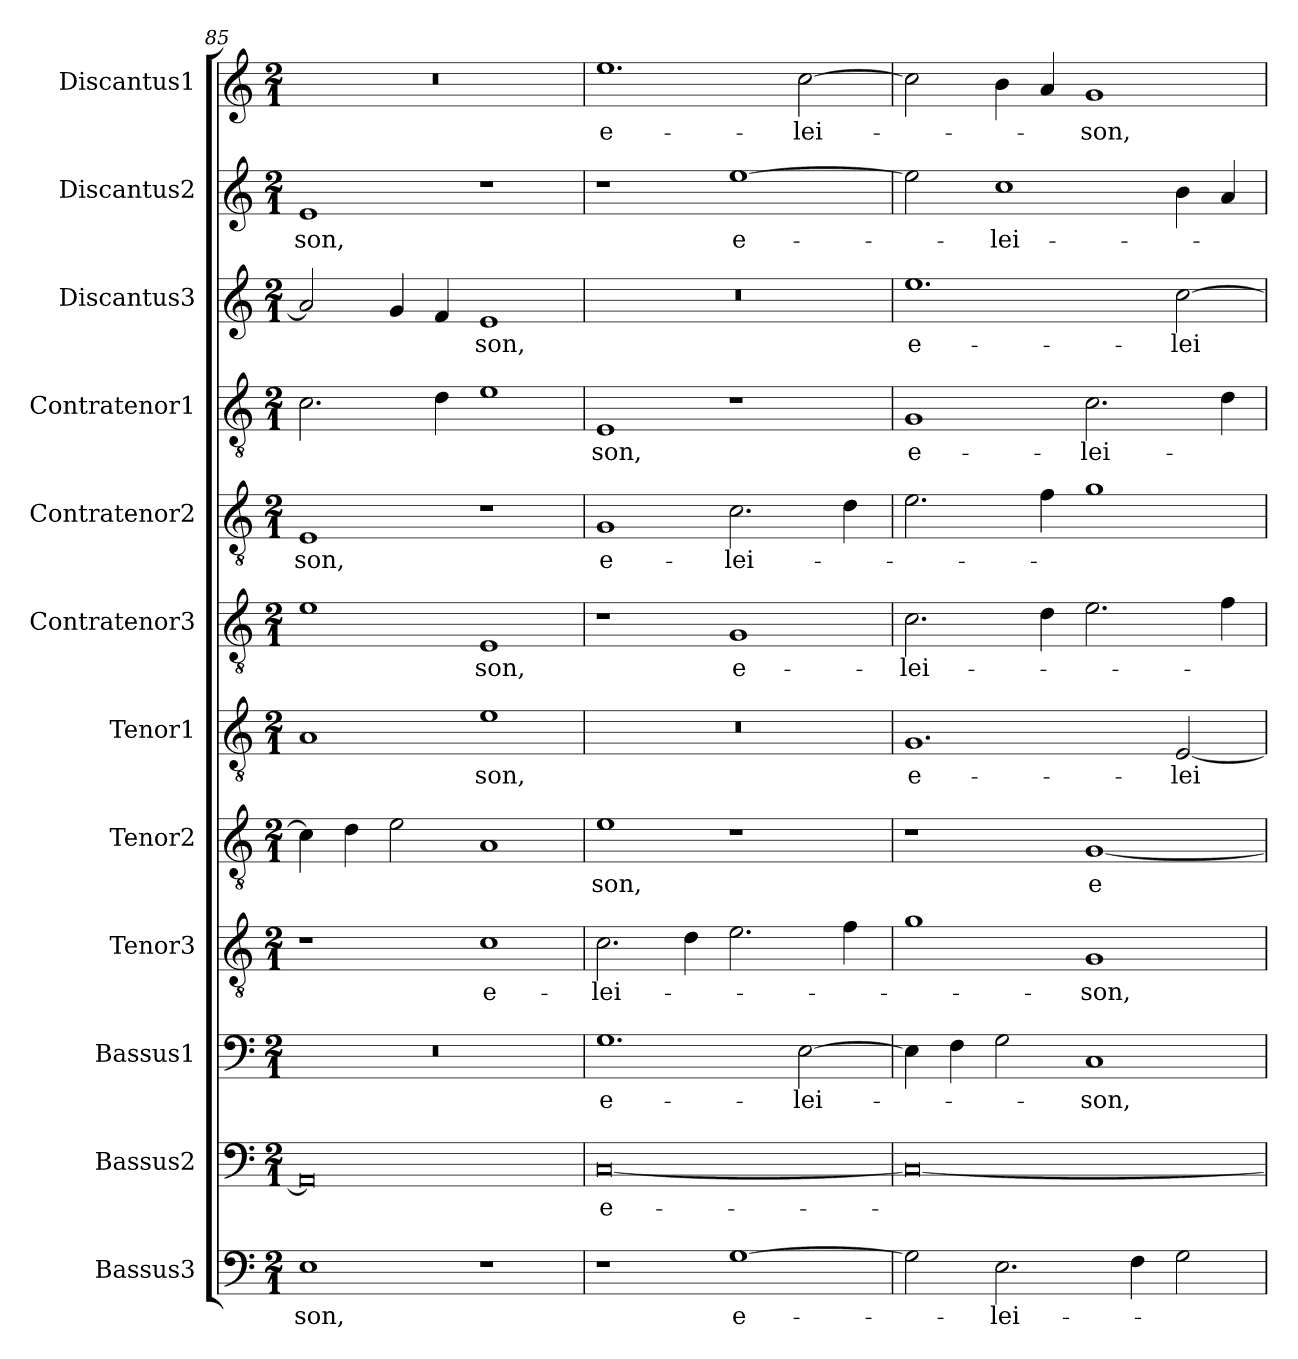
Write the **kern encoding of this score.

**kern	**text	**kern	**text	**kern	**text	**kern	**text	**kern	**text	**kern	**text	**kern	**text	**kern	**text	**kern	**text	**kern	**text	**kern	**text	**kern	**text
*part12	*part12	*part11	*part11	*part10	*part10	*part9	*part9	*part8	*part8	*part7	*part7	*part6	*part6	*part5	*part5	*part4	*part4	*part3	*part3	*part2	*part2	*part1	*part1
*staff12	*staff12	*staff11	*staff11	*staff10	*staff10	*staff9	*staff9	*staff8	*staff8	*staff7	*staff7	*staff6	*staff6	*staff5	*staff5	*staff4	*staff4	*staff3	*staff3	*staff2	*staff2	*staff1	*staff1
*I"Bassus3	*	*I"Bassus2	*	*I"Bassus1	*	*I"Tenor3	*	*I"Tenor2	*	*I"Tenor1	*	*I"Contratenor3	*	*I"Contratenor2	*	*I"Contratenor1	*	*I"Discantus3	*	*I"Discantus2	*	*I"Discantus1	*
*I'B3	*	*I'B2	*	*I'B1	*	*I'T3	*	*I'T2	*	*I'T1	*	*I'Ct3	*	*I'Ct2	*	*I'Ct1	*	*I'D3	*	*I'D2	*	*I'D1	*
*clefF4	*	*clefF4	*	*clefF4	*	*clefGv2	*	*clefGv2	*	*clefGv2	*	*clefGv2	*	*clefGv2	*	*clefGv2	*	*clefG2	*	*clefG2	*	*clefG2	*
*k[]	*	*k[]	*	*k[]	*	*k[]	*	*k[]	*	*k[]	*	*k[]	*	*k[]	*	*k[]	*	*k[]	*	*k[]	*	*k[]	*
*M2/1	*	*M2/1	*	*M2/1	*	*M2/1	*	*M2/1	*	*M2/1	*	*M2/1	*	*M2/1	*	*M2/1	*	*M2/1	*	*M2/1	*	*M2/1	*
=85	=85	=85	=85	=85	=85	=85	=85	=85	=85	=85	=85	=85	=85	=85	=85	=85	=85	=85	=85	=85	=85	=85	=85
1E	-son,	0AA]	.	0r	.	1r	.	4c]	.	1A	.	1e	.	1E	-son,	2.c	.	2a]	.	1e	-son,	0r	.
.	.	.	.	.	.	.	.	4d	.	.	.	.	.	.	.	.	.	.	.	.	.	.	.
.	.	.	.	.	.	.	.	2e	.	.	.	.	.	.	.	.	.	4g	.	.	.	.	.
.	.	.	.	.	.	.	.	.	.	.	.	.	.	.	.	4d	.	4f	.	.	.	.	.
1r	.	.	.	.	.	1c	e-	1A	.	1e	-son,	1E	-son,	1r	.	1e	.	1e	-son,	1r	.	.	.
=86	=86	=86	=86	=86	=86	=86	=86	=86	=86	=86	=86	=86	=86	=86	=86	=86	=86	=86	=86	=86	=86	=86	=86
1r	.	[0C	e-	1.G	e-	2.c	-lei-	1e	-son,	0r	.	1r	.	1G	e-	1E	-son,	0r	.	1r	.	1.ee	e-
.	.	.	.	.	.	4d	.	.	.	.	.	.	.	.	.	.	.	.	.	.	.	.	.
[1G	e-	.	.	.	.	2.e	.	1r	.	.	.	1G	e-	2.c	-lei-	1r	.	.	.	[1ee	e-	.	.
.	.	.	.	[2E	-lei-	.	.	.	.	.	.	.	.	.	.	.	.	.	.	.	.	[2cc	-lei-
.	.	.	.	.	.	4f	.	.	.	.	.	.	.	4d	.	.	.	.	.	.	.	.	.
=87	=87	=87	=87	=87	=87	=87	=87	=87	=87	=87	=87	=87	=87	=87	=87	=87	=87	=87	=87	=87	=87	=87	=87
2G]	.	0C_	.	4E]	.	1g	.	1r	.	1.G	e-	2.c	-lei-	2.e	.	1G	e-	1.ee	e-	2ee]	.	2cc]	.
.	.	.	.	4F	.	.	.	.	.	.	.	.	.	.	.	.	.	.	.	.	.	.	.
2.E	-lei-	.	.	2G	.	.	.	.	.	.	.	.	.	.	.	.	.	.	.	1cc	-lei-	4b	.
.	.	.	.	.	.	.	.	.	.	.	.	4d	.	4f	.	.	.	.	.	.	.	4a	.
.	.	.	.	1C	-son,	1G	-son,	[1G	e-	.	.	2.e	.	1g	.	2.c	-lei-	.	.	.	.	1g	-son,
4F	.	.	.	.	.	.	.	.	.	.	.	.	.	.	.	.	.	.	.	.	.	.	.
2G	.	.	.	.	.	.	.	.	.	[2E	-lei-	.	.	.	.	.	.	[2cc	-lei-	4b	.	.	.
.	.	.	.	.	.	.	.	.	.	.	.	4f	.	.	.	4d	.	.	.	4a	.	.	.
=	=	=	=	=	=	=	=	=	=	=	=	=	=	=	=	=	=	=	=	=	=	=	=
*-	*-	*-	*-	*-	*-	*-	*-	*-	*-	*-	*-	*-	*-	*-	*-	*-	*-	*-	*-	*-	*-	*-	*-
